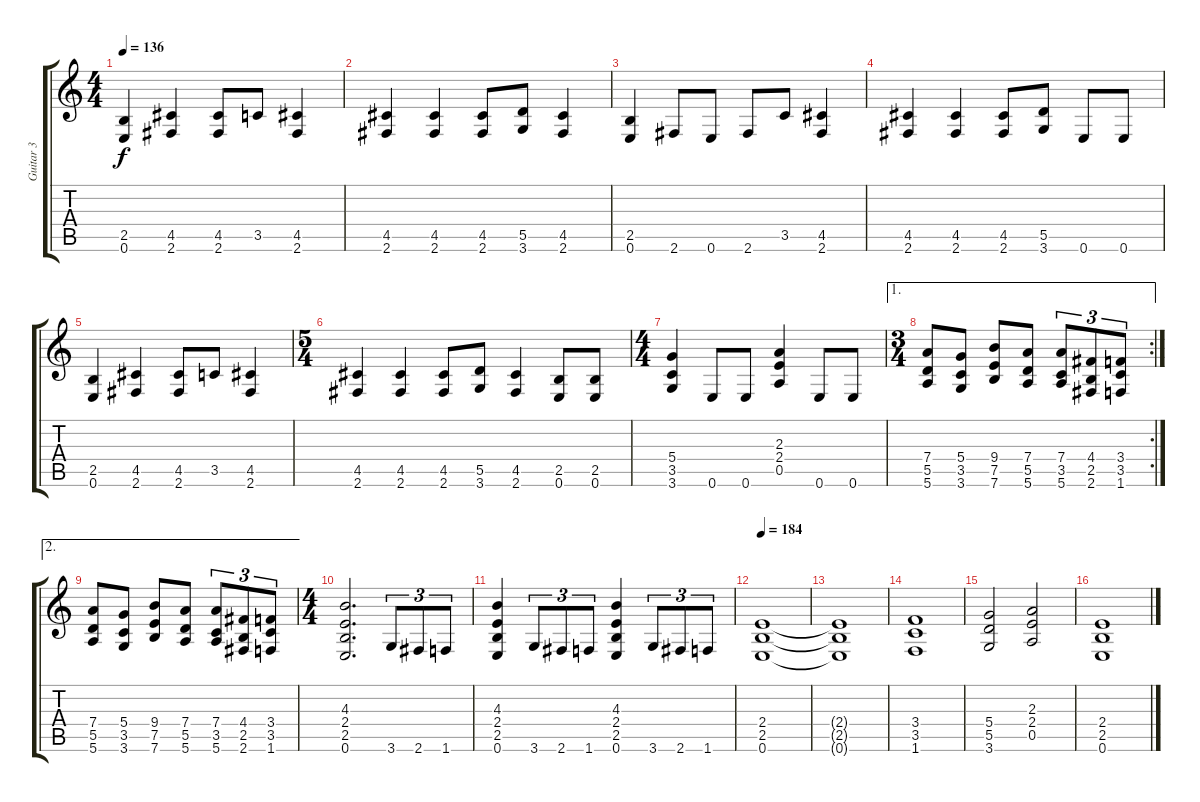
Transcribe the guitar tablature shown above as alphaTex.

\track ("Guitar 3" "Guitar 3") {instrument distortionguitar}
\staff {score tabs}
\tuning (E4 B3 G3 D3 A2 E2) {hide}
\ts (4 4)
\tempo 136
\clef g2
\ks c
(2.5 0.6).4{dy f} (4.5 2.6).4 (4.5 2.6).8 3.5.8 (4.5 2.6).4 |
(4.5 2.6).4 (4.5 2.6).4 (4.5 2.6).8 (5.5 3.6).8 (4.5 2.6).4 |
(2.5 0.6).4 2.6.8 0.6.8 2.6.8 3.5.8 (4.5 2.6).4 |
(4.5 2.6).4 (4.5 2.6).4 (4.5 2.6).8 (5.5 3.6).8 0.6.8 0.6.8 |
(2.5 0.6).4 (4.5 2.6).4 (4.5 2.6).8 3.5.8 (4.5 2.6).4 |
\ts (5 4)
(4.5 2.6).4 (4.5 2.6).4 (4.5 2.6).8 (5.5 3.6).8 (4.5 2.6).4 (2.5 0.6).8 (2.5 0.6).8 |
\ts (4 4)
(5.4 3.5 3.6).4 0.6.8 0.6.8 (2.3 2.4 0.5).4 0.6.8 0.6.8 |
\ae 1
\rc 2
\ts (3 4)
(7.4 5.5 5.6).8 (5.4 3.5 3.6).8 (9.4 7.5 7.6).8 (7.4 5.5 5.6).8 (7.4 3.5 5.6).8{tu (3 2)} (4.4 2.5 2.6).8{tu (3 2)} (3.4 3.5 1.6).8{tu (3 2)} |
\ae 2
(7.4 5.5 5.6).8 (5.4 3.5 3.6).8 (9.4 7.5 7.6).8 (7.4 5.5 5.6).8 (7.4 3.5 5.6).8{tu (3 2)} (4.4 2.5 2.6).8{tu (3 2)} (3.4 3.5 1.6).8{tu (3 2)} |
\ts (4 4)
(4.3 2.4 2.5 0.6).2{d} 3.6.8{tu (3 2)} 2.6.8{tu (3 2)} 1.6.8{tu (3 2)} |
(4.3 2.4 2.5 0.6).4 3.6.8{tu (3 2)} 2.6.8{tu (3 2)} 1.6.8{tu (3 2)} (4.3 2.4 2.5 0.6).4 3.6.8{tu (3 2)} 2.6.8{tu (3 2)} 1.6.8{tu (3 2)} |
\tempo 184
(2.4 2.5 0.6).1 |
(2.4{t} 2.5{t} 0.6{t}).1 |
(3.4 3.5 1.6).1 |
(5.4 5.5 3.6).2 (2.3 2.4 0.5).2 |
(2.4 2.5 0.6).1
